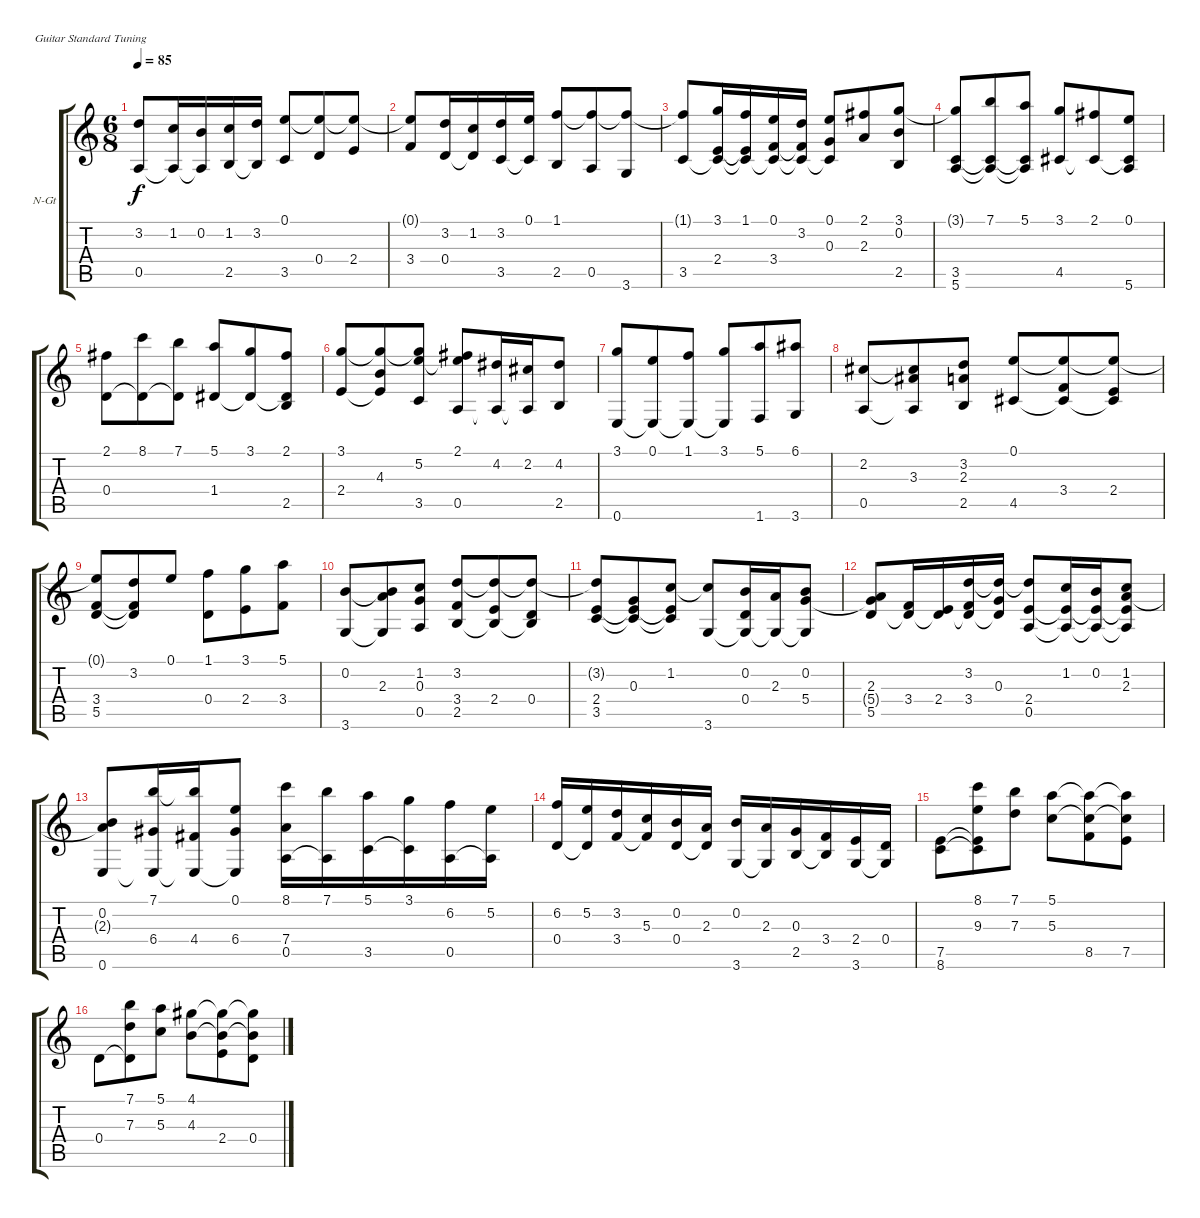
\bracketExtendMode groupsimilarinstruments
\firstSystemTrackNameOrientation horizontal
\otherSystemsTrackNameOrientation horizontal
\track ("Track 1" "N-Gt") {instrument acousticguitarnylon}
\staff {score tabs}
\tuning (E4 B3 G3 D3 A2 E2)
\ts (6 8)
\tempo 85
\clef g2
\ks c
(3.2{t} 0.5).8{dy f} (1.2 0.5{t}).16 (0.2 0.5{t}).16 (1.2 2.5).16 (3.2 2.5{t}).16 (0.1 3.5).8 (0.4 0.1{t}).8 (2.4 0.1{t}).8 |
(0.1{t} 3.4).8 (3.2 0.4).16 (1.2 0.4{t}).16 (3.2 3.5).16 (0.1 3.5{t}).16 (1.1 2.5).8 (0.5 1.1{t}).8 (3.6 1.1{t}).8 |
(1.1{t} 3.5).8 (3.1 2.4 3.5{t}).16 (1.1 2.4{t} 3.5{t}).16 (0.1 3.4 3.5{t}).16 (3.2 3.4{t} 3.5{t}).16 (0.1 0.3 3.5{t}).8 (2.1 2.3).8 (3.1 0.2 2.5).8 |
(3.1{t} 3.5 5.6).8 (7.1 3.5{t} 5.6{t}).8 (5.1 3.5{t} 5.6{t}).8 (3.1 4.5).8 (2.1 4.5{t}).8 (0.1 4.5{t} 5.6).8 |
(2.1 0.4).8 (8.1 0.4{t}).8 (7.1 0.4{t}).8 (5.1 1.4).8 (3.1 1.4{t}).8 (2.1 1.4{t} 2.5).8 |
(3.1 2.4).8 (4.3 2.4{t} 3.1{t}).8 (3.1{t} 5.2 3.5).8 (2.1 5.2{t} 0.5).8 (4.2 0.5{t}).16 (2.2 0.5{t}).16 (4.2 2.5).8 |
(3.1 0.6).8 (0.1 0.6{t}).8 (1.1 0.6{t}).8 (3.1 0.6{t}).8 (5.1 1.6).8 (6.1 3.6).8 |
(2.2 0.5).8 (2.2{t} 3.3 0.5{t}).8 (3.2 2.3 2.5).8 (0.1 4.5).8 (3.4 4.5{t} 0.1{t}).8 (2.4 4.5{t} 0.1{t}).8 |
(0.1{t} 3.4 5.5).8 (3.2 3.4{t} 5.5{t}).8 0.1.8 (1.1 0.4).8 (3.1 2.4).8 (5.1 3.4).8 |
(0.2 3.6).8 (0.2{t} 2.3 3.6{t}).8 (1.2 0.3 0.5).8 (3.2 3.4 2.5).8 (2.4 2.5{t} 3.2{t}).8 (0.4 2.5{t} 3.2{t}).8 |
(3.2{t} 2.4 3.5).8 (0.3 2.4{t} 3.5{t}).8 (1.2 2.4{t} 3.5{t}).8 (1.2{t} 3.6).8 (0.2 0.4 3.6{t}).16 (2.3 3.6{t}).16 (0.2 5.4 3.6{t}).8 |
(2.3 5.4{t} 5.5).8 (3.4 5.5{t}).16 (2.4 5.5{t}).16 (3.2 3.4 5.5{t}).16 (0.3 5.5{t} 3.2{t}).16 (3.2{t} 2.4 0.5).8 (1.2 2.4{t} 0.5{t}).16 (0.2 2.4{t} 0.5{t}).16 (1.2 2.3 2.4{t} 0.5{t}).8 |
(0.2 2.3{t} 0.6).8 (7.1 6.4 0.6{t}).16 (7.1{t} 4.4 0.6{t}).16 (0.1 6.4 0.6{t}).8 (8.1 7.4 0.5).16 (7.1 0.5{t}).16 (5.1 3.5).16 (3.1 3.5{t}).16 (6.2 0.5).16 (5.2 0.5{t}).16 |
(6.2 0.4).16 (5.2 0.4{t}).16 (3.2 3.4).16 (5.3 3.4{t}).16 (0.2 0.4).16 (2.3 0.4{t}).16 (0.2 3.6).16 (2.3 3.6{t}).16 (0.3 2.5).16 (3.4 2.5{t}).16 (2.4 3.6).16 (0.4 3.6{t}).16 |
(7.5 8.6).8 (8.1 9.3 7.5{t} 8.6{t}).8 (7.1 7.3).8 (5.1 5.3).8 (8.5 5.1{t} 5.3{t}).8 (5.1{t} 5.3{t} 7.5).8 |
0.4.8 (7.1 7.3 0.4{t}).8 (5.1 5.3).8 (4.1 4.3).8 (2.4 4.1{t} 4.3{t}).8 (4.1{t} 4.3{t} 0.4).8
